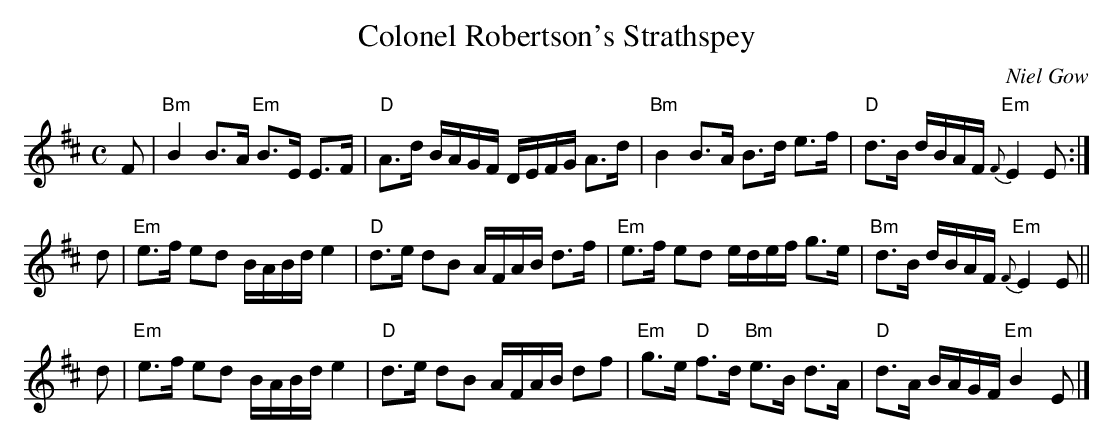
X:1
T: Colonel Robertson's Strathspey
C: Niel Gow
M: C
L: 1/16
K: Edor
F2 \
| "Bm"B4 B3A "Em"B3E E3F | "D"A3d BAGF DEFG A3d \
| "Bm"B4 B3A B3d e3f | "D"d3B dBAF "Em"{F}E4 E2 :|
d2 \
| "Em"e3f e2d2 BABd e4 | "D"d3e d2B2 AFAB d3f \
| "Em"e3f e2d2 edef g3e | "Bm"d3B dBAF "Em"{F}E4 E2 ||
d2 \
| "Em"e3f e2d2 BABd e4 | "D"d3e d2B2 AFAB d2f2 \
| "Em"g3e "D"f3d "Bm"e3B d3A | "D"d3A BAGF "Em"B4 E2 |]
